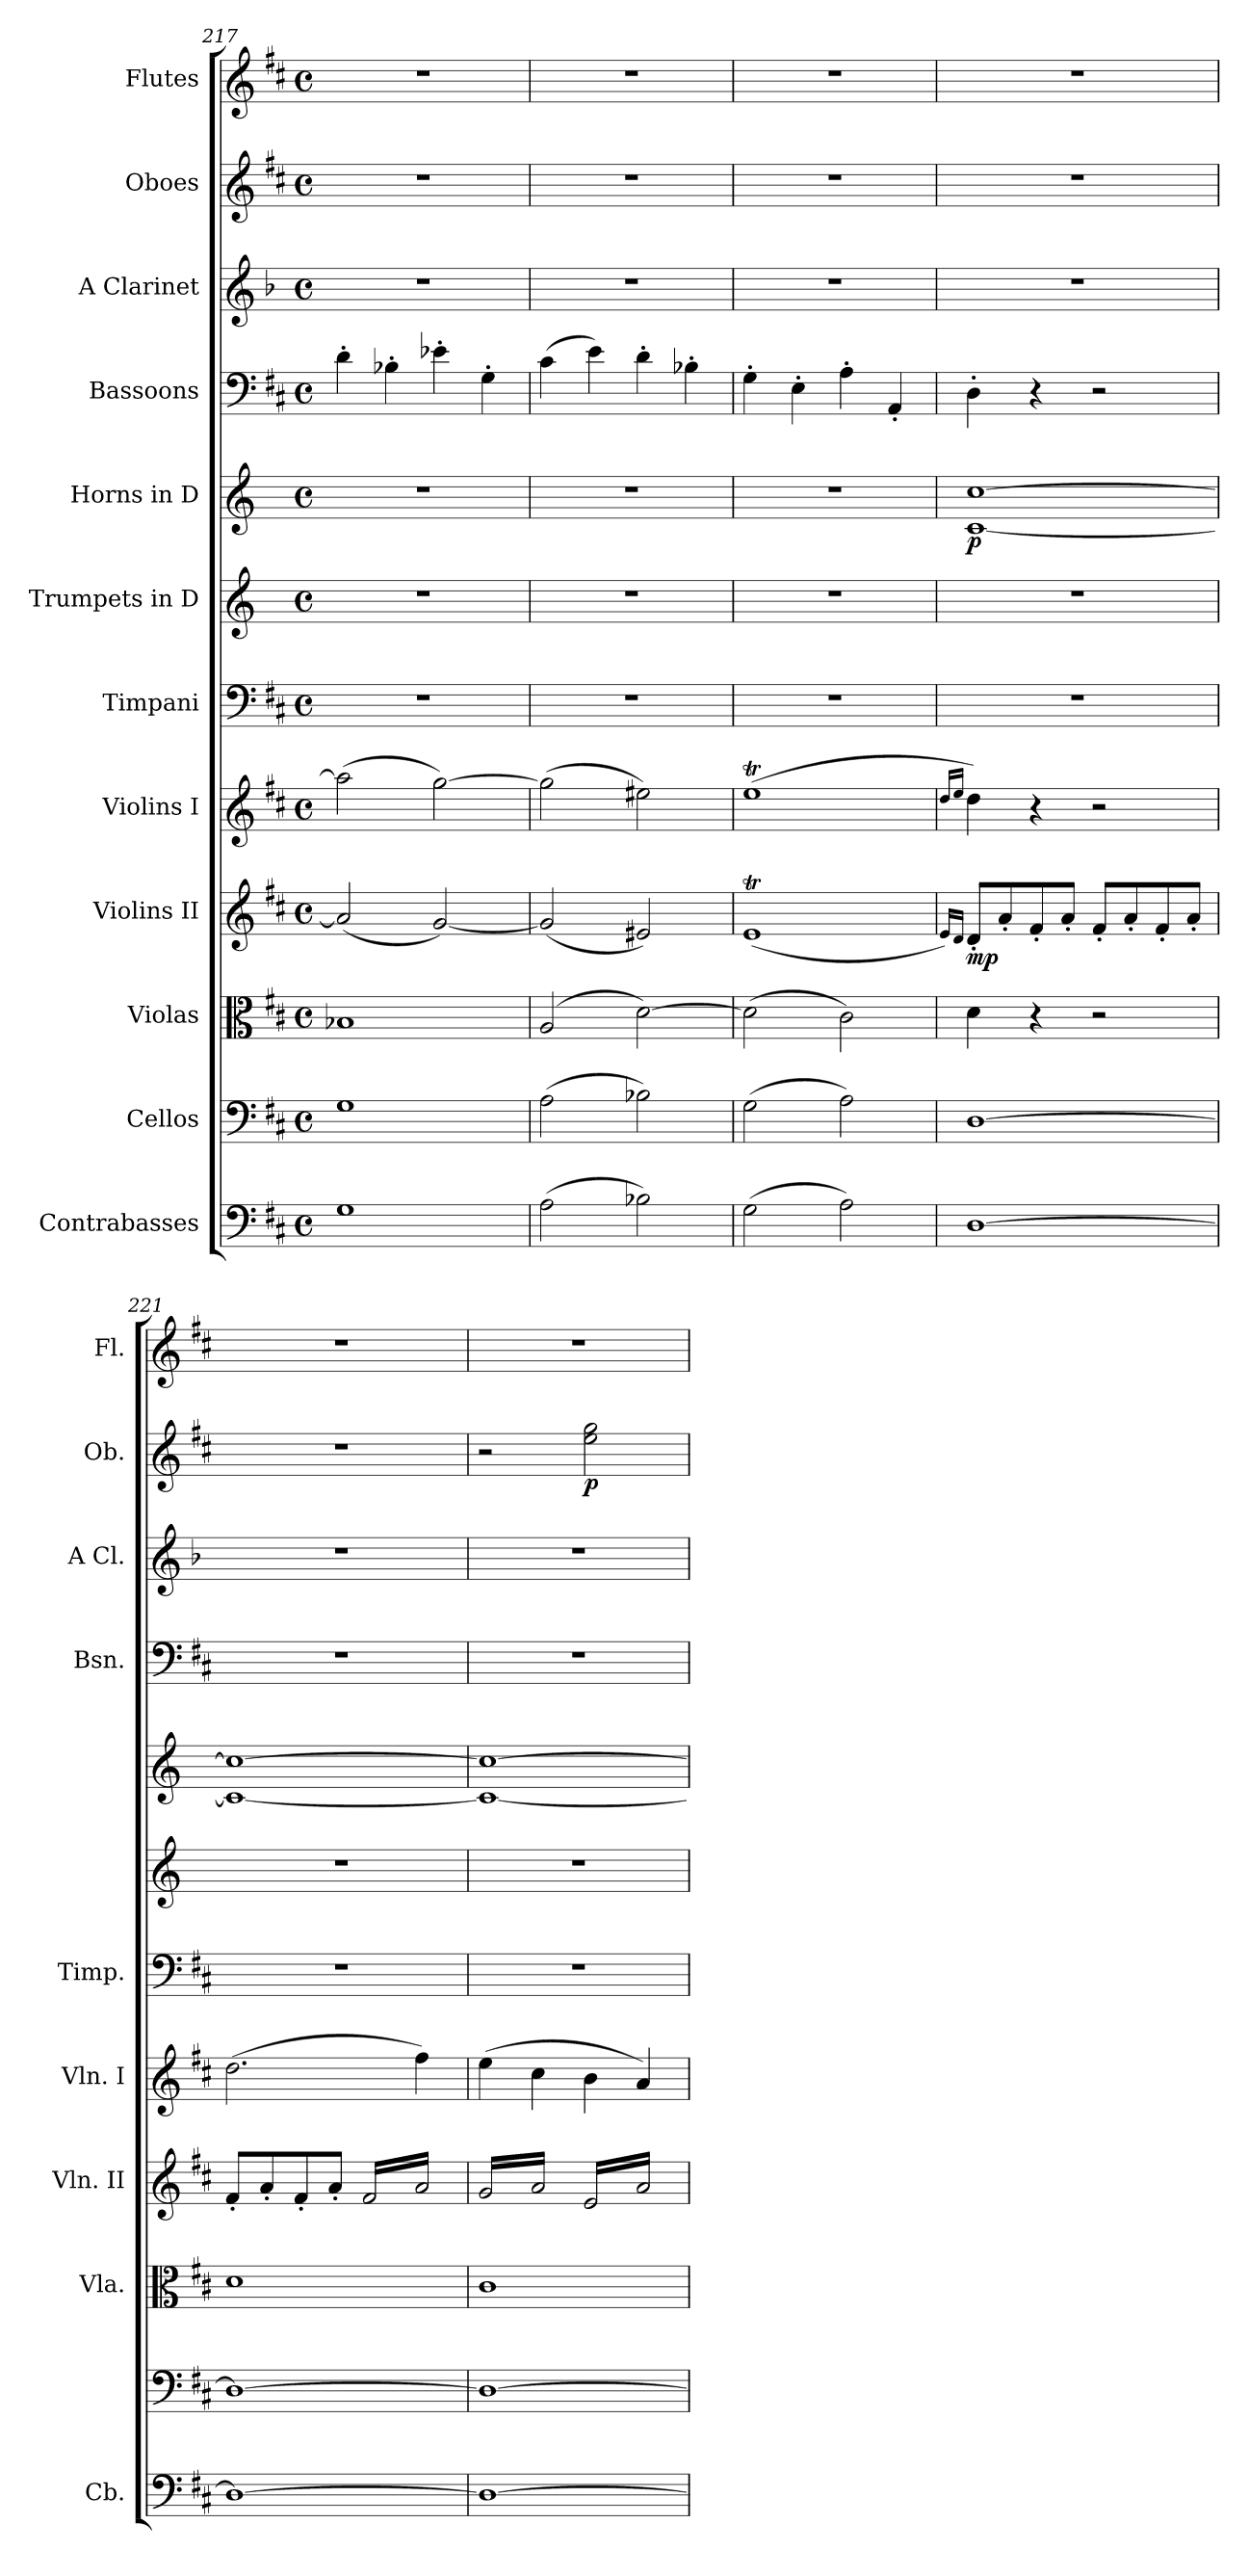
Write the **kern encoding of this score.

**kern	**kern	**kern	**kern	**dynam	**kern	**kern	**kern	**kern	**dynam	**kern	**kern	**kern	**dynam	**kern
*part12	*part11	*part10	*part9	*part9	*part8	*part7	*part6	*part5	*part5	*part4	*part3	*part2	*part2	*part1
*staff12	*staff11	*staff10	*staff9	*staff9	*staff8	*staff7	*staff6	*staff5	*staff5	*staff4	*staff3	*staff2	*staff2	*staff1
*I"Contrabasses	*I"Cellos	*I"Violas	*I"Violins II	*	*I"Violins I	*I"Timpani	*I"Trumpets in D	*I"Horns in D	*	*I"Bassoons	*I"A Clarinet	*I"Oboes	*	*I"Flutes
*I'Cb.	*	*I'Vla.	*I'Vln. II	*	*I'Vln. I	*I'Timp.	*	*	*	*I'Bsn.	*I'A Cl.	*I'Ob.	*	*I'Fl.
*clefF4	*clefF4	*clefC3	*clefG2	*	*clefG2	*clefF4	*clefG2	*clefG2	*	*clefF4	*clefG2	*clefG2	*	*clefG2
*ITrd7c12	*	*	*	*	*	*	*ITrd-1c-2	*ITrd6c10	*	*	*ITrd2c3	*	*	*
*k[f#c#]	*k[f#c#]	*k[f#c#]	*k[f#c#]	*	*k[f#c#]	*k[f#c#]	*k[f#c#]	*k[f#c#]	*	*k[f#c#]	*k[f#c#]	*k[f#c#]	*	*k[f#c#]
*M4/4	*M4/4	*M4/4	*M4/4	*	*M4/4	*M4/4	*M4/4	*M4/4	*	*M4/4	*M4/4	*M4/4	*	*M4/4
*met(c)	*met(c)	*met(c)	*met(c)	*	*met(c)	*met(c)	*met(c)	*met(c)	*	*met(c)	*met(c)	*met(c)	*	*met(c)
=217	=217	=217	=217	=217	=217	=217	=217	=217	=217	=217	=217	=217	=217	=217
1GG	1G	1B-X	(<2a/]	.	(>2aa\]	1r	1r	1r	.	4d'\	1r	1r	.	1r
.	.	.	.	.	.	.	.	.	.	4B-X'\	.	.	.	.
.	.	.	[2g/)	.	[2gg\)	.	.	.	.	4e-X'\	.	.	.	.
.	.	.	.	.	.	.	.	.	.	4G'\	.	.	.	.
=218	=218	=218	=218	=218	=218	=218	=218	=218	=218	=218	=218	=218	=218	=218
(>2AA\	(>2A\	(>2A/	(<2g/]	.	(>2gg\]	1r	1r	1r	.	(>4c#\	1r	1r	.	1r
.	.	.	.	.	.	.	.	.	.	4e\)	.	.	.	.
2BB-X\)	2B-X\)	[2d\)	2e#X/)	.	2ee#X\)	.	.	.	.	4d'\	.	.	.	.
.	.	.	.	.	.	.	.	.	.	4B-X'\	.	.	.	.
=219	=219	=219	=219	=219	=219	=219	=219	=219	=219	=219	=219	=219	=219	=219
(>2GG\	(>2G\	(>2d\]	(<1eT	.	(<1eeT	1r	1r	1r	.	4G'\	1r	1r	.	1r
.	.	.	.	.	.	.	.	.	.	4E'\	.	.	.	.
2AA\)	2A\)	2c#\)	.	.	.	.	.	.	.	4A'\	.	.	.	.
.	.	.	.	.	.	.	.	.	.	4AA'/	.	.	.	.
=220	=220	=220	=220	=220	=220	=220	=220	=220	=220	=220	=220	=220	=220	=220
.	.	.	16qe/LL)	.	16qdd/LL	.	.	.	.	.	.	.	.	.
.	.	.	16qd/JJ	.	16qee/JJ	.	.	.	.	.	.	.	.	.
!	!	!	!	!LO:DY:b	!	!	!	!	!LO:DY:b	!	!	!	!	!
[1DD	[1D	4d\	8d'/L	mp	4dd\)	1r	1r	[1D [1d	p	4D'\	1r	1r	.	1r
.	.	.	8a'/	.	.	.	.	.	.	.	.	.	.	.
.	.	4r	8f#'/	.	4r	.	.	.	.	4r	.	.	.	.
.	.	.	8a'/J	.	.	.	.	.	.	.	.	.	.	.
.	.	2r	8f#'/L	.	2r	.	.	.	.	2r	.	.	.	.
.	.	.	8a'/	.	.	.	.	.	.	.	.	.	.	.
.	.	.	8f#'/	.	.	.	.	.	.	.	.	.	.	.
.	.	.	8a'/J	.	.	.	.	.	.	.	.	.	.	.
=221	=221	=221	=221	=221	=221	=221	=221	=221	=221	=221	=221	=221	=221	=221
1DD_	1D_	1d	8f#'/L	.	(>2.dd\	1r	1r	1D_ 1d_	.	1r	1r	1r	.	1r
.	.	.	8a'/	.	.	.	.	.	.	.	.	.	.	.
.	.	.	8f#'/	.	.	.	.	.	.	.	.	.	.	.
.	.	.	8a'/J	.	.	.	.	.	.	.	.	.	.	.
*	*	*	*tremolo	*	*	*	*	*	*	*	*	*	*	*
.	.	.	16f#/LL	.	.	.	.	.	.	.	.	.	.	.
.	.	.	16a/	.	.	.	.	.	.	.	.	.	.	.
.	.	.	16f#/	.	.	.	.	.	.	.	.	.	.	.
.	.	.	16a/	.	.	.	.	.	.	.	.	.	.	.
.	.	.	16f#/	.	4ff#\)	.	.	.	.	.	.	.	.	.
.	.	.	16a/	.	.	.	.	.	.	.	.	.	.	.
.	.	.	16f#/	.	.	.	.	.	.	.	.	.	.	.
.	.	.	16a/JJ	.	.	.	.	.	.	.	.	.	.	.
=222	=222	=222	=222	=222	=222	=222	=222	=222	=222	=222	=222	=222	=222	=222
1DD_	1D_	1c#	16g/LL	.	(>4ee\	1r	1r	1D_ 1d_	.	1r	1r	2r	.	1r
.	.	.	16a/	.	.	.	.	.	.	.	.	.	.	.
.	.	.	16g/	.	.	.	.	.	.	.	.	.	.	.
.	.	.	16a/	.	.	.	.	.	.	.	.	.	.	.
.	.	.	16g/	.	4cc#\	.	.	.	.	.	.	.	.	.
.	.	.	16a/	.	.	.	.	.	.	.	.	.	.	.
.	.	.	16g/	.	.	.	.	.	.	.	.	.	.	.
.	.	.	16a/JJ	.	.	.	.	.	.	.	.	.	.	.
!	!	!	!	!	!	!	!	!	!	!	!	!	!LO:DY:b	!
.	.	.	16e/LL	.	4b\	.	.	.	.	.	.	2ee\ 2gg\	p	.
.	.	.	16a/	.	.	.	.	.	.	.	.	.	.	.
.	.	.	16e/	.	.	.	.	.	.	.	.	.	.	.
.	.	.	16a/	.	.	.	.	.	.	.	.	.	.	.
.	.	.	16e/	.	4a/)	.	.	.	.	.	.	.	.	.
.	.	.	16a/	.	.	.	.	.	.	.	.	.	.	.
.	.	.	16e/	.	.	.	.	.	.	.	.	.	.	.
.	.	.	16a/JJ	.	.	.	.	.	.	.	.	.	.	.
*	*	*	*Xtremolo	*	*	*	*	*	*	*	*	*	*	*
.	.	.	.	.	.	.	.	.	.	.	.	.	.	.
.	.	.	.	.	.	.	.	.	.	.	.	.	.	.
.	.	.	.	.	.	.	.	.	.	.	.	.	.	.
.	.	.	.	.	.	.	.	.	.	.	.	.	.	.
=	=	=	=	=	=	=	=	=	=	=	=	=	=	=
*-	*-	*-	*-	*-	*-	*-	*-	*-	*-	*-	*-	*-	*-	*-
